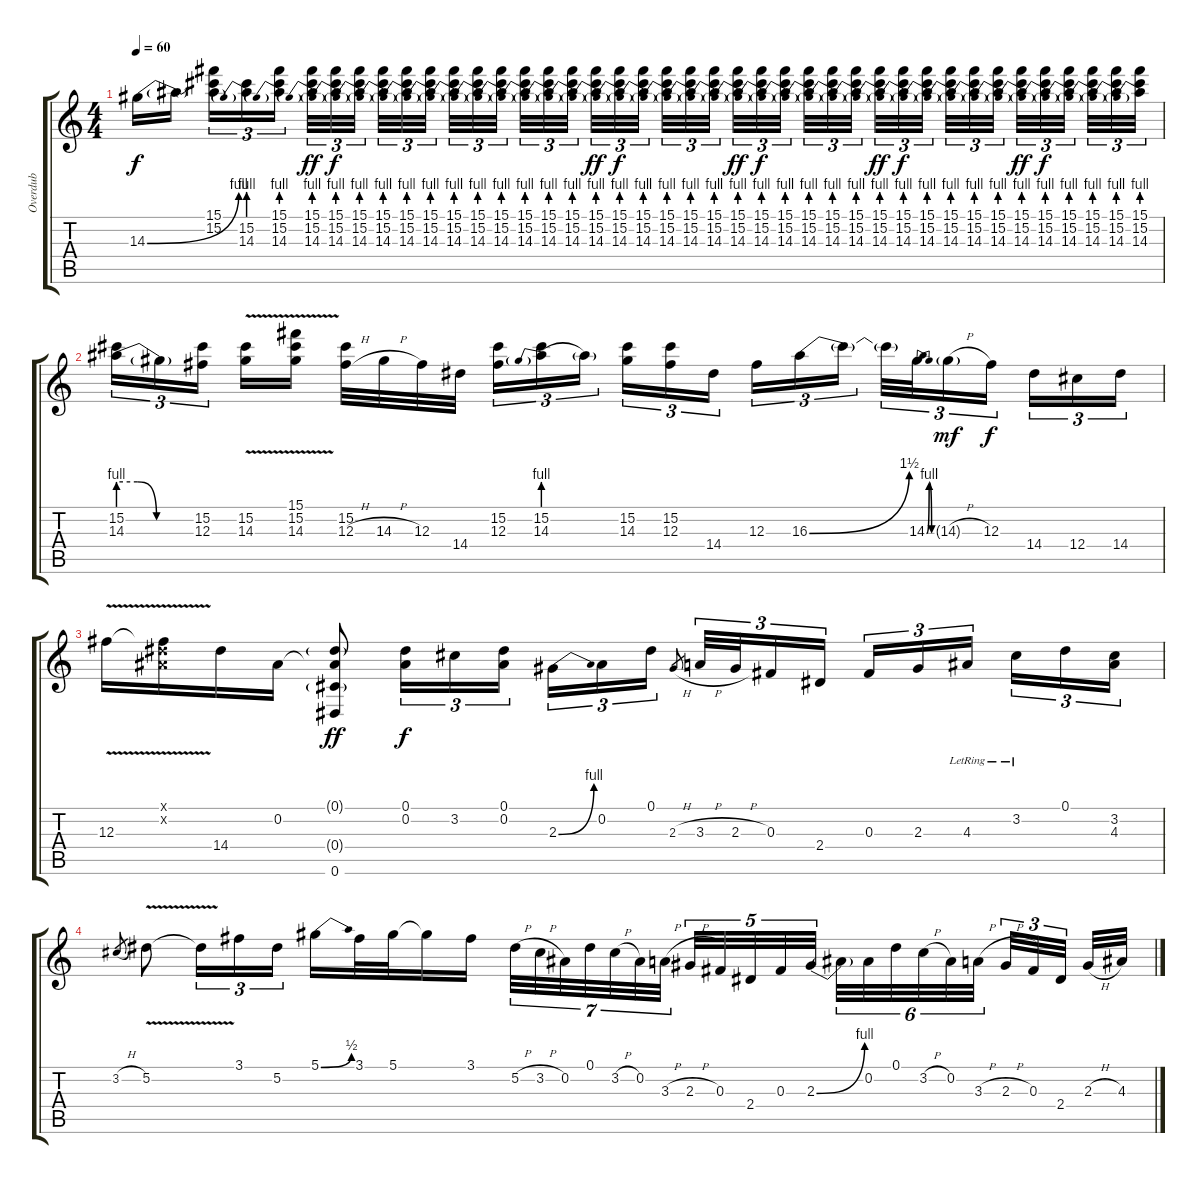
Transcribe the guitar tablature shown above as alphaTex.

\track ("Overdub" "Overdub") {instrument fretlessbass}
\staff {score tabs}
\tuning (Eb4 Bb3 Gb3 Db3 Ab2 Eb2) {hide}
\ts (4 4)
\tempo 60
\clef g2
\ks c
14.3{be (bend 0 0 60 4)}.16{dy f} 14.3{t}.16 (15.1 15.2 14.3{t}).16{tu (3 2)} (15.2 14.3{be (prebend 0 4 60 4)}).16{tu (3 2)} (15.1 15.2 14.3{be (prebend 0 4 60 4)}).16{tu (3 2)} (15.1 15.2 14.3{be (prebend 0 4 60 4)}).32{tu (3 2) dy ff} (15.1 15.2 14.3{be (prebend 0 4 60 4)}).32{tu (3 2) dy f} (15.1 15.2 14.3{be (prebend 0 4 60 4)}).32{tu (3 2)} (15.1 15.2 14.3{be (prebend 0 4 60 4)}).32{tu (3 2)} (15.1 15.2 14.3{be (prebend 0 4 60 4)}).32{tu (3 2)} (15.1 15.2 14.3{be (prebend 0 4 60 4)}).32{tu (3 2)} (15.1 15.2 14.3{be (prebend 0 4 60 4)}).32{tu (3 2)} (15.1 15.2 14.3{be (prebend 0 4 60 4)}).32{tu (3 2)} (15.1 15.2 14.3{be (prebend 0 4 60 4)}).32{tu (3 2)} (15.1 15.2 14.3{be (prebend 0 4 60 4)}).32{tu (3 2)} (15.1 15.2 14.3{be (prebend 0 4 60 4)}).32{tu (3 2)} (15.1 15.2 14.3{be (prebend 0 4 60 4)}).32{tu (3 2)} (15.1 15.2 14.3{be (prebend 0 4 60 4)}).32{tu (3 2) dy ff} (15.1 15.2 14.3{be (prebend 0 4 60 4)}).32{tu (3 2) dy f} (15.1 15.2 14.3{be (prebend 0 4 60 4)}).32{tu (3 2)} (15.1 15.2 14.3{be (prebend 0 4 60 4)}).32{tu (3 2)} (15.1 15.2 14.3{be (prebend 0 4 60 4)}).32{tu (3 2)} (15.1 15.2 14.3{be (prebend 0 4 60 4)}).32{tu (3 2)} (15.1 15.2 14.3{be (prebend 0 4 60 4)}).32{tu (3 2) dy ff} (15.1 15.2 14.3{be (prebend 0 4 60 4)}).32{tu (3 2) dy f} (15.1 15.2 14.3{be (prebend 0 4 60 4)}).32{tu (3 2)} (15.1 15.2 14.3{be (prebend 0 4 60 4)}).32{tu (3 2)} (15.1 15.2 14.3{be (prebend 0 4 60 4)}).32{tu (3 2)} (15.1 15.2 14.3{be (prebend 0 4 60 4)}).32{tu (3 2)} (15.1 15.2 14.3{be (prebend 0 4 60 4)}).32{tu (3 2) dy ff} (15.1 15.2 14.3{be (prebend 0 4 60 4)}).32{tu (3 2) dy f} (15.1 15.2 14.3{be (prebend 0 4 60 4)}).32{tu (3 2)} (15.1 15.2 14.3{be (prebend 0 4 60 4)}).32{tu (3 2)} (15.1 15.2 14.3{be (prebend 0 4 60 4)}).32{tu (3 2)} (15.1 15.2 14.3{be (prebend 0 4 60 4)}).32{tu (3 2)} (15.1 15.2 14.3{be (prebend 0 4 60 4)}).32{tu (3 2) dy ff} (15.1 15.2 14.3{be (prebend 0 4 60 4)}).32{tu (3 2) dy f} (15.1 15.2 14.3{be (prebend 0 4 60 4)}).32{tu (3 2)} (15.1 15.2 14.3{be (prebend 0 4 60 4)}).32{tu (3 2)} (15.1 15.2 14.3{be (prebend 0 4 60 4)}).32{tu (3 2)} (15.1 15.2 14.3{be (prebend 0 4 60 4)}).32{tu (3 2)} |
(15.2 14.3{be (custom 0 4 15 4 30 0 60 0)}).16{tu (3 2)} 14.3{t}.16{tu (3 2)} (15.2 12.3).16{tu (3 2)} (15.2{v} 14.3{v}).16 (15.1{v} 15.2{v} 14.3{v}).16 (15.2 12.3{h}).32 14.3{h}.32 12.3.32 14.4.32 (15.2 12.3).16{tu (3 2)} (15.2 14.3{be (prebend 0 4 60 4)}).16{tu (3 2)} 14.3{t}.16{tu (3 2)} (15.2 14.3).16{tu (3 2)} (15.2 12.3).16{tu (3 2)} 14.4.16{tu (3 2)} 12.3.16{tu (3 2)} 16.3{be (bend 0 0 60 6)}.16{tu (3 2)} 16.3{t}.16{tu (3 2)} 16.3{t}.32{tu (3 2)} 14.3{be (bendrelease 0 0 15 4 30 4 60 0)}.32{tu (3 2)} 14.3{h g}.16{tu (3 2) dy mf} 12.3.16{tu (3 2) dy f} 14.4.16{tu (3 2)} 12.4.16{tu (3 2)} 14.4.16{tu (3 2)} |
12.3{v}.16 (0.1{x} 0.2{x} 12.3{t}).16 14.4.16 0.2.16 (0.1{g} 0.2{t} 0.4{g} 0.6).8{dy ff} (0.1 0.2).16{tu (3 2) dy f} 3.2.16{tu (3 2)} (0.1 0.2).16{tu (3 2)} 2.3{be (bend 0 0 60 4)}.16{tu (3 2)} 0.2.16{tu (3 2)} 0.1.16{tu (3 2)} 2.3{h}.8{gr} 3.3{h}.32{tu (3 2)} 2.3{h}.32{tu (3 2)} 0.3.16{tu (3 2)} 2.4.16{tu (3 2)} 0.3.16{tu (3 2)} 2.3.16{tu (3 2)} 4.3{lr}.16{tu (3 2)} 3.2{lr}.16{tu (3 2)} 0.1.16{tu (3 2)} (3.2 4.3).16{tu (3 2)} |
3.2{h}.8{gr} 5.2{v}.8 5.2{t}.16{tu (3 2)} 3.1.16{tu (3 2)} 5.2.16{tu (3 2)} 5.1{be (bend 0 0 60 2)}.16 3.1.32 5.1.32 5.1{t}.16 3.1.16 5.2{h}.32{tu (7 4)} 3.2{h}.32{tu (7 4)} 0.2.32{tu (7 4)} 0.1.32{tu (7 4)} 3.2{h}.32{tu (7 4)} 0.2.32{tu (7 4)} 3.3{h}.32{tu (7 4)} 2.3{h}.32{tu (5 4)} 0.3.32{tu (5 4)} 2.4.32{tu (5 4)} 0.3.32{tu (5 4)} 2.3{be (bend 0 0 60 4)}.32{tu (5 4)} 2.3{t}.32{tu (6 4)} 0.2.32{tu (6 4)} 0.1.32{tu (6 4)} 3.2{h}.32{tu (6 4)} 0.2.32{tu (6 4)} 3.3{h}.32{tu (6 4)} 2.3{h}.32{tu (3 2)} 0.3.32{tu (3 2)} 2.4.32{tu (3 2)} 2.3{h}.32 4.3.32
